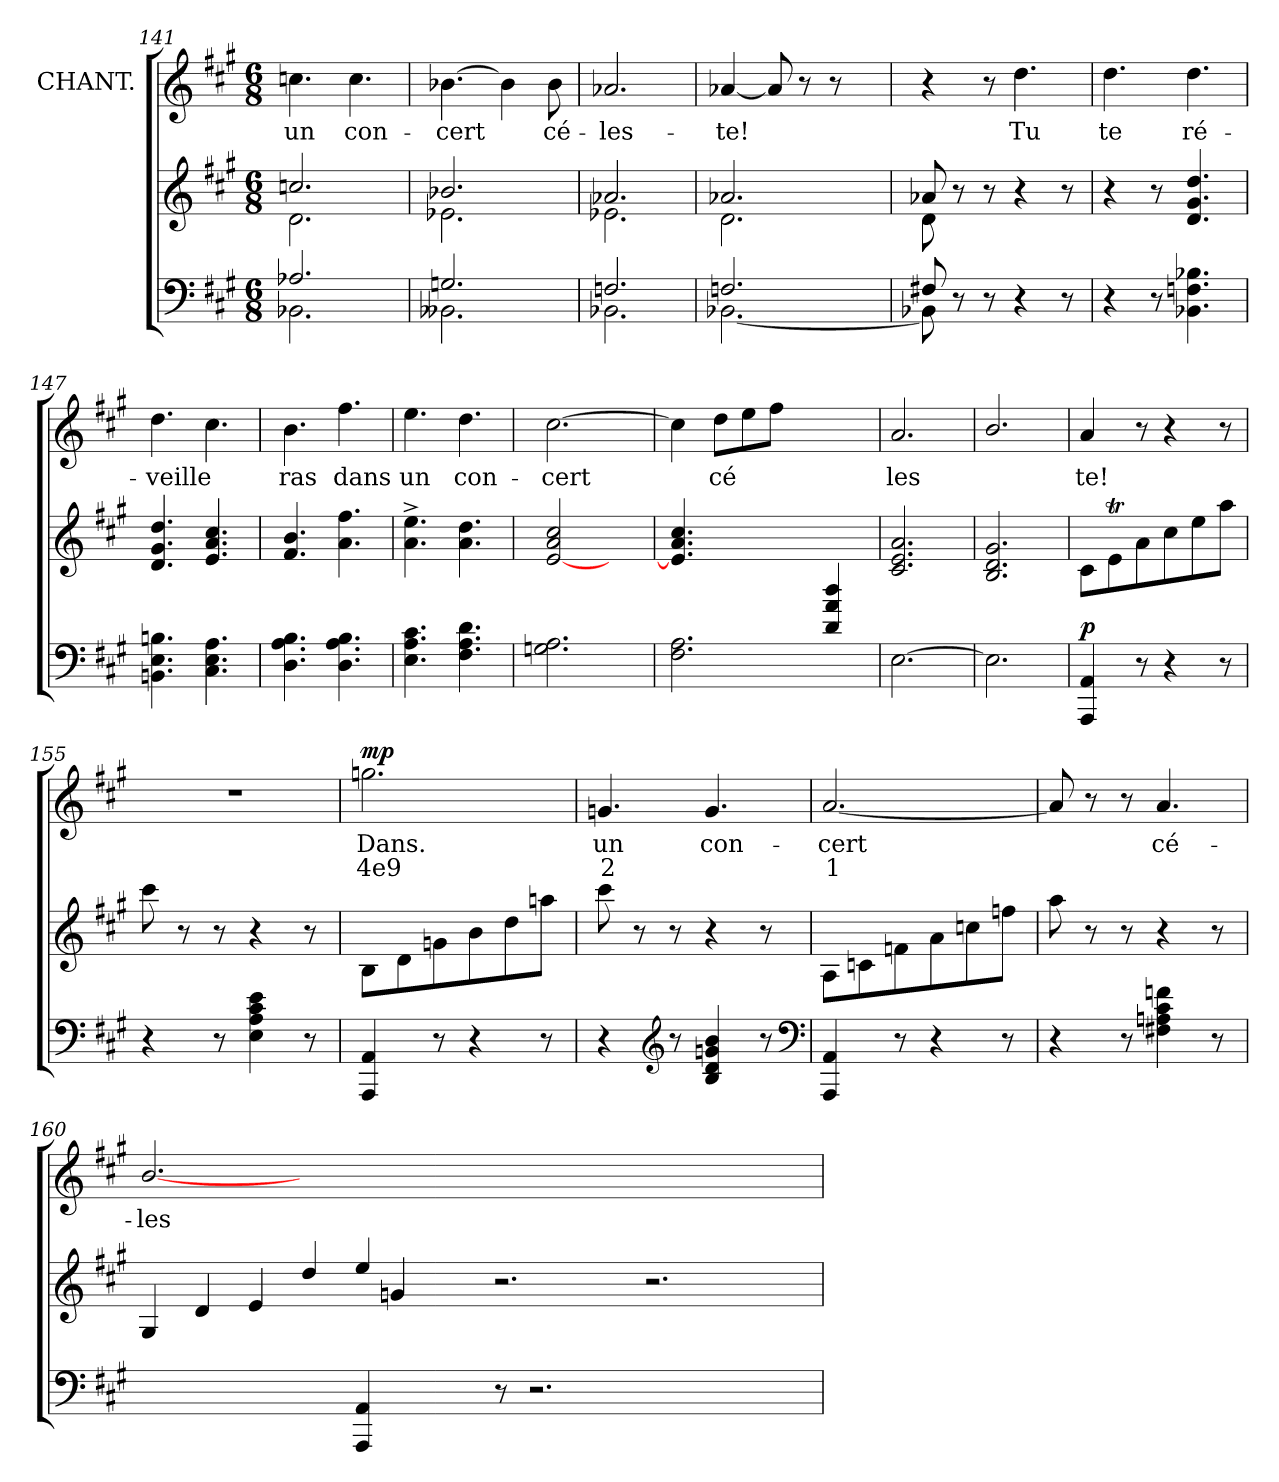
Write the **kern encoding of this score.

**kern	**dynam	**kern	**kern	**text	**text	**dynam
*part3	*part3	*part2	*part1	*part1	*part1	*part1
*staff3	*staff3	*staff2	*staff1	*staff1	*staff1	*staff1
*	*	*	*I"CHANT.	*	*	*
*clefF4	*	*clefG2	*clefG2	*	*	*
*k[f#c#g#]	*	*k[f#c#g#]	*k[f#c#g#]	*	*	*
*M6/8	*	*M6/8	*M6/8	*	*	*
=141	=141	=141	=141	=141	=141	=141
*^	*	*^	*	*	*	*
2.A-Xi/	2.BB-Xj\	.	2.ccnZ/	2.dV\	4.ccnZ\	un	.	.
.	.	.	.	.	4.ccZ\	con-	.	.
=142	=142	=142	=142	=142	=142	=142	=142	=142
2.Gni/	2.BB--Xj\	.	2.b-XZ/	2.e-XV\	[4.b-XZ\	cert	.	.
.	.	.	.	.	4b-Z\]	.	.	.
.	.	.	.	.	8b-Z\	cé-	.	.
!!LO:LB:g=z
=143	=143	=143	=143	=143	=143	=143	=143	=143
2.Fni/	2.BB-Xj\	.	2.a-XZ/	2.e-XV\	2.a-XZ/	les-	.	.
=144	=144	=144	=144	=144	=144	=144	=144	=144
2.Fni/	[2.BB-Xj\	.	2.a-XZ/	2.dV\	[4a-XZ/	te!	.	.
.	.	.	.	.	8a-Z/]	.	.	.
.	.	.	.	.	8r	.	.	.
.	.	.	.	.	8r	.	.	.
.	.	.	.	.	8ryy	.	.	.
=145	=145	=145	=145	=145	=145	=145	=145	=145
8F#Xi/	8BB-Xj\]	.	8a-XZ/	8dV\	4r	.	.	.
8r	2ryy	.	8r	2ryy	.	.	.	.
8r	.	.	8r	.	8r	.	.	.
4r	.	.	4r	.	4.ddZ\	Tu	.	.
8r	8ryy	.	8r	8ryy	.	.	.	.
*v	*v	*	*	*	*	*	*	*
*	*	*v	*v	*	*	*	*
=146	=146	=146	=146	=146	=146	=146
4r	.	4r	4.ddZ\	te	.	.
8r	.	8r	.	.	.	.
4.BB-Xi\ 4.Fni\ 4.B-Xi\	.	4.ddZ/ 4.g#Z/ 4.dZ/	4.ddZ\	ré-	.	.
=147	=147	=147	=147	=147	=147	=147
4.BBni\ 4.Ei\ 4.Bni\	.	4.ddZ/ 4.g#Z/ 4.dZ/	4.ddZ\	veille	.	.
4.C#i\ 4.Ei\ 4.Ai\	.	4.cc#Z/ 4.aZ/ 4.eZ/	4.cc#Z\	--	.	.
=148	=148	=148	=148	=148	=148	=148
4.Di\ 4.Ai\ 4.Bi\	.	4.bZ/ 4.f#Z/	4.bZ\	ras	.	.
4.Di\ 4.Ai\ 4.Bi\	.	4.aZ\ 4.ff#Z\	4.ff#Z\	dans	.	.
=149	=149	=149	=149	=149	=149	=149
4.Ei\ 4.Ai\ 4.c#i\	.	4.aZ^<\ 4.eeZ^<\	4.eeZ\	un	.	.
4.F#i\ 4.Ai\ 4.di\	.	4.aZ\ 4.ddZ\	4.ddZ\	con-	.	.
=150	=150	=150	=150	=150	=150	=150
2.Gni\ 2.Ai\	.	2cc#Z/ 2aZ/ [2eZ/	[2.cc#Z\	cert	.	.
.	.	4ryy	.	.	.	.
=151	=151	=151	=151	=151	=151	=151
2.F#i\ 2.Ai\	.	4.cc#Z/ 4.aZ/ 4.eZ]/	4cc#Z\]	.	.	.
.	.	.	8ddZ\L	cé	.	.
.	.	4.ryy	8eeZ\	.	.	.
.	.	.	8ff#Z\J	--	.	.
.	.	.	8ryy	.	.	.
!LO:N:vis=4	!	!	!	!	!	!
4.ddV/ 4.aV/ 4.dV/	.	4.ryy	4.ryy	.	.	.
=152	=152	=152	=152	=152	=152	=152
[2.Ei\	.	2.c#Z/ 2.aZ/ 2.eZ/	2.aZ/	les-	.	.
=153	=153	=153	=153	=153	=153	=153
2.Ei\]	.	2.g#Z/ 2.dZ/ 2.BZ/	2.bZ/	--	.	.
=154	=154	=154	=154	=154	=154	=154
!	!LO:DY:a	!	!	!	!	!
4AAi/ 4AAAi/	p	8c#Z\L	4aZ/	te!	.	.
.	.	8eTZ\	.	.	.	.
8r	.	8aZ\	8r	.	.	.
4r	.	8cc#Z\	4r	.	.	.
.	.	8eeZ\	.	.	.	.
8r	.	8aaZ\J	8r	.	.	.
!!LO:LB:g=z
=155	=155	=155	=155	=155	=155	=155
4r	.	8ccc#Z\	2.r	.	.	.
.	.	8r	.	.	.	.
8r	.	8r	.	.	.	.
4Ei\ 4ei\ 4c#i\ 4Ai\	.	4r	.	.	.	.
8r	.	8r	.	.	.	.
=156	=156	=156	=156	=156	=156	=156
!	!	!	!	!	!	!LO:DY:a
4AAi/ 4AAAi/	.	8BZ\L	2.ggnZ\	Dans.	4e9	mp
.	.	8dZ\	.	.	.	.
8r	.	8gnZ\	.	.	.	.
4r	.	8bZ\	.	.	.	.
.	.	8ddZ\	.	.	.	.
8r	.	8aanZ\J	.	.	.	.
=157	=157	=157	=157	=157	=157	=157
4r	.	8ccc#Z\	4.gnZ/	un	2	.
.	.	8r	.	.	.	.
*clefG2	*	*	*	*	*	*
8r	.	8r	.	.	.	.
4bi/ 4gni/ 4di/ 4Bi/	.	4r	4.gZ/	con-	.	.
8r	.	8r	.	.	.	.
*clefF4	*	*	*	*	*	*
=158	=158	=158	=158	=158	=158	=158
4AAi/ 4AAAi/	.	8AZ\L	[2.aZ/	cert	1	.
.	.	8cnZ\	.	.	.	.
8r	.	8fnZ\	.	.	.	.
4r	.	8aZ\	.	.	.	.
.	.	8ccnZ\	.	.	.	.
8r	.	8ffnZ\J	.	.	.	.
=159	=159	=159	=159	=159	=159	=159
4r	.	8aaZ\	8aZ/]	.	.	.
.	.	8r	8r	.	.	.
8r	.	8r	8r	.	.	.
4Ani\ 4c#i\ 4fni\ 4F#Xi\	.	4r	4.aZ/	cé-	.	.
8r	.	8r	.	.	.	.
=160	=160	=160	=160	=160	=160	=160
*	*	*^	*	*	*	*
*	*	*	*^	*	*	*	*
2ryy	.	4G#Z/	2ryy	2ryy	[2.bZ/	les-	.	.
.	.	4dZ/	.	.	.	.	.	.
2ryy	.	4eZ/	4ryy	4ryy	.	.	.	.
.	.	4ddN/	4ryy	4ryy	1ryy	.	.	.
4AAi/ 4AAAi/	.	4eeN/	8ryy	4ryy	.	.	.	.
.	.	.	4gl/	.	.	.	.	.
4ryy	.	1..ryy	.	8ryy	.	.	.	.
.	.	.	8ryy	8ryy	.	.	.	.
8r	.	.	1.ryy	2.r	.	.	.	.
2.r	.	.	.	.	.	.	.	.
.	.	.	.	.	1ryy	.	.	.
.	.	.	.	2.r	.	.	.	.
8ryy	.	.	.	.	.	.	.	.
2ryy	.	.	.	.	.	.	.	.
.	.	.	.	.	4ryy	.	.	.
*	*	*v	*v	*v	*	*	*	*
=	=	=	=	=	=	=
*-	*-	*-	*-	*-	*-	*-
